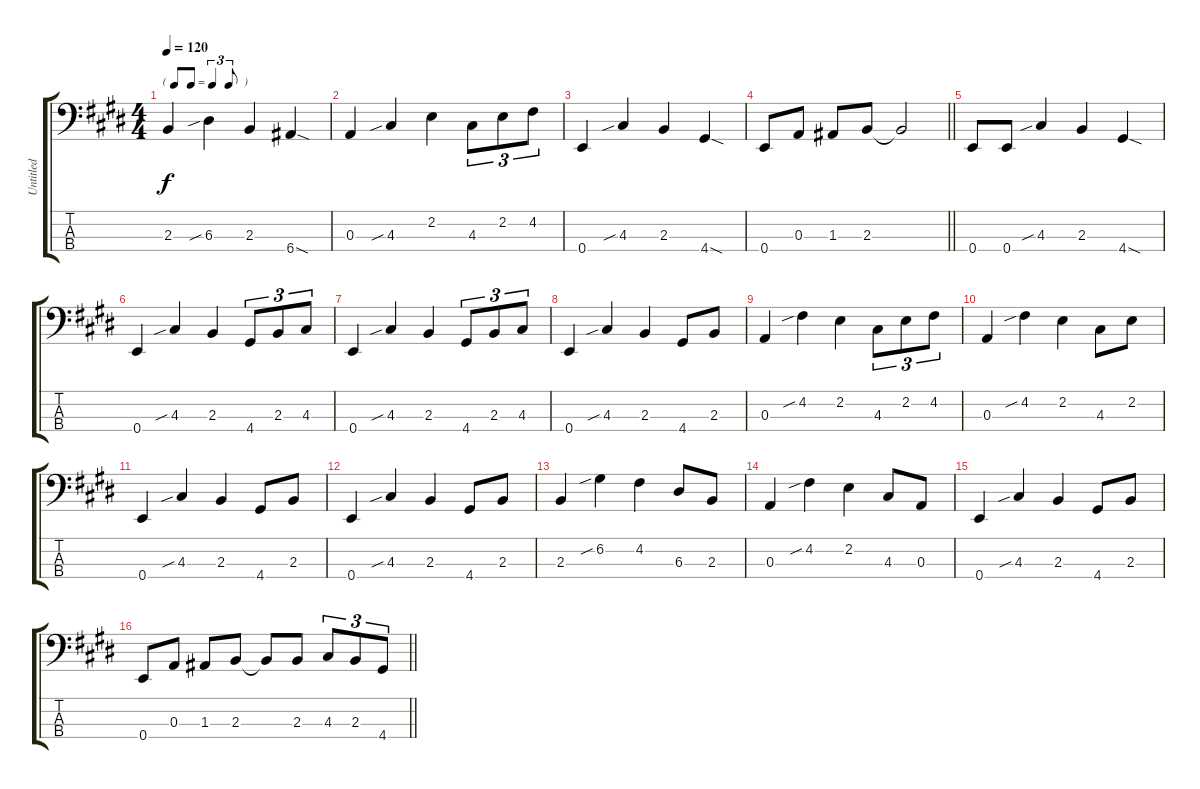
\track ("Untitled" "Untitled") {instrument electricbassfinger}
\staff {score tabs}
\tuning (G2 D2 A1 E1) {hide}
\ts (4 4)
\tf triplet8th
\tempo 120
\clef f4
\ks e
2.3.4{dy f} 6.3{sib}.4 2.3.4 6.4{sod}.4 |
\ks c#minor
0.3.4 4.3{sib}.4 2.2.4 4.3.8{tu (3 2)} 2.2.8{tu (3 2)} 4.2.8{tu (3 2)} |
0.4.4 4.3{sib}.4 2.3.4 4.4{sod}.4 |
\barLineRight lightlight
0.4.8 0.3.8 1.3.8 2.3.8 2.3{t}.2 |
\ks e
0.4.8 0.4.8 4.3{sib}.4 2.3.4 4.4{sod}.4 |
\ks c#minor
0.4.4 4.3{sib}.4 2.3.4 4.4.8{tu (3 2)} 2.3.8{tu (3 2)} 4.3.8{tu (3 2)} |
0.4.4 4.3{sib}.4 2.3.4 4.4.8{tu (3 2)} 2.3.8{tu (3 2)} 4.3.8{tu (3 2)} |
0.4.4 4.3{sib}.4 2.3.4 4.4.8 2.3.8 |
\ks e
0.3.4 4.2{sib}.4 2.2.4 4.3.8{tu (3 2)} 2.2.8{tu (3 2)} 4.2.8{tu (3 2)} |
\ks c#minor
0.3.4 4.2{sib}.4 2.2.4 4.3.8 2.2.8 |
0.4.4 4.3{sib}.4 2.3.4 4.4.8 2.3.8 |
0.4.4 4.3{sib}.4 2.3.4 4.4.8 2.3.8 |
\ks e
2.3.4 6.2{sib}.4 4.2.4 6.3.8 2.3.8 |
\ks c#minor
0.3.4 4.2{sib}.4 2.2.4 4.3.8 0.3.8 |
0.4.4 4.3{sib}.4 2.3.4 4.4.8 2.3.8 |
\barLineRight lightlight
0.4.8 0.3.8 1.3.8 2.3.8 2.3{t}.8 2.3.8 4.3.8{tu (3 2)} 2.3.8{tu (3 2)} 4.4.8{tu (3 2)}
